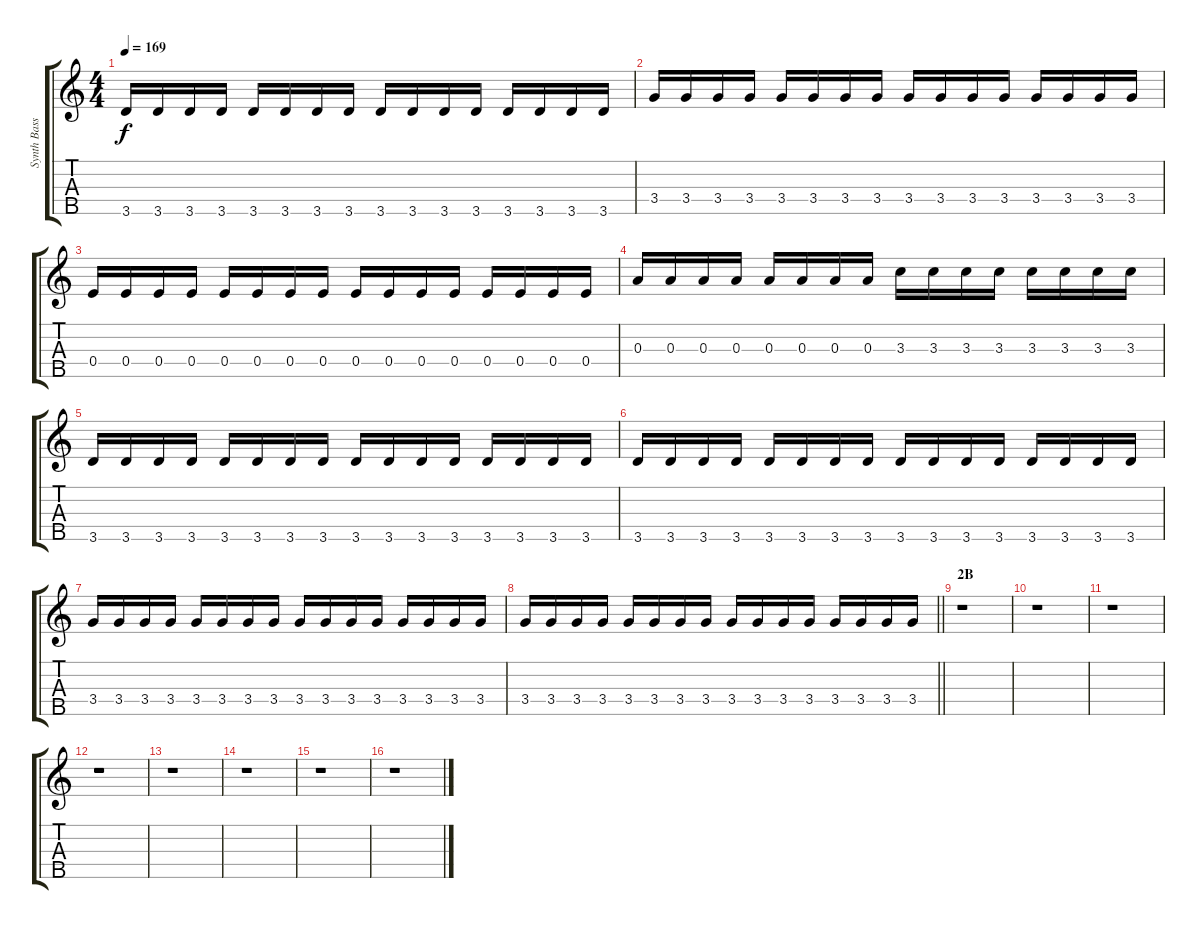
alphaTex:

\track ("Synth Bass" "Synth Bass") {instrument synthbass1}
\staff {score tabs}
\tuning (G3 D3 A2 E2 B1) {hide}
\ts (4 4)
\tempo 169
\clef g2
\ks c
3.5.16{ot 8vb dy f} 3.5.16{ot 8vb} 3.5.16{ot 8vb} 3.5.16{ot 8vb} 3.5.16{ot 8vb} 3.5.16{ot 8vb} 3.5.16{ot 8vb} 3.5.16{ot 8vb} 3.5.16{ot 8vb} 3.5.16{ot 8vb} 3.5.16{ot 8vb} 3.5.16{ot 8vb} 3.5.16{ot 8vb} 3.5.16{ot 8vb} 3.5.16{ot 8vb} 3.5.16{ot 8vb} |
3.4.16{ot 8vb} 3.4.16{ot 8vb} 3.4.16{ot 8vb} 3.4.16{ot 8vb} 3.4.16{ot 8vb} 3.4.16{ot 8vb} 3.4.16{ot 8vb} 3.4.16{ot 8vb} 3.4.16{ot 8vb} 3.4.16{ot 8vb} 3.4.16{ot 8vb} 3.4.16{ot 8vb} 3.4.16{ot 8vb} 3.4.16{ot 8vb} 3.4.16{ot 8vb} 3.4.16{ot 8vb} |
0.4.16{ot 8vb} 0.4.16{ot 8vb} 0.4.16{ot 8vb} 0.4.16{ot 8vb} 0.4.16{ot 8vb} 0.4.16{ot 8vb} 0.4.16{ot 8vb} 0.4.16{ot 8vb} 0.4.16{ot 8vb} 0.4.16{ot 8vb} 0.4.16{ot 8vb} 0.4.16{ot 8vb} 0.4.16{ot 8vb} 0.4.16{ot 8vb} 0.4.16{ot 8vb} 0.4.16{ot 8vb} |
0.3.16{ot 8vb} 0.3.16{ot 8vb} 0.3.16{ot 8vb} 0.3.16{ot 8vb} 0.3.16{ot 8vb} 0.3.16{ot 8vb} 0.3.16{ot 8vb} 0.3.16{ot 8vb} 3.3.16{ot 8vb} 3.3.16{ot 8vb} 3.3.16{ot 8vb} 3.3.16{ot 8vb} 3.3.16{ot 8vb} 3.3.16{ot 8vb} 3.3.16{ot 8vb} 3.3.16{ot 8vb} |
3.5.16{ot 8vb} 3.5.16{ot 8vb} 3.5.16{ot 8vb} 3.5.16{ot 8vb} 3.5.16{ot 8vb} 3.5.16{ot 8vb} 3.5.16{ot 8vb} 3.5.16{ot 8vb} 3.5.16{ot 8vb} 3.5.16{ot 8vb} 3.5.16{ot 8vb} 3.5.16{ot 8vb} 3.5.16{ot 8vb} 3.5.16{ot 8vb} 3.5.16{ot 8vb} 3.5.16{ot 8vb} |
3.5.16{ot 8vb} 3.5.16{ot 8vb} 3.5.16{ot 8vb} 3.5.16{ot 8vb} 3.5.16{ot 8vb} 3.5.16{ot 8vb} 3.5.16{ot 8vb} 3.5.16{ot 8vb} 3.5.16{ot 8vb} 3.5.16{ot 8vb} 3.5.16{ot 8vb} 3.5.16{ot 8vb} 3.5.16{ot 8vb} 3.5.16{ot 8vb} 3.5.16{ot 8vb} 3.5.16{ot 8vb} |
3.4.16{ot 8vb} 3.4.16{ot 8vb} 3.4.16{ot 8vb} 3.4.16{ot 8vb} 3.4.16{ot 8vb} 3.4.16{ot 8vb} 3.4.16{ot 8vb} 3.4.16{ot 8vb} 3.4.16{ot 8vb} 3.4.16{ot 8vb} 3.4.16{ot 8vb} 3.4.16{ot 8vb} 3.4.16{ot 8vb} 3.4.16{ot 8vb} 3.4.16{ot 8vb} 3.4.16{ot 8vb} |
\barLineRight lightlight
3.4.16{ot 8vb} 3.4.16{ot 8vb} 3.4.16{ot 8vb} 3.4.16{ot 8vb} 3.4.16{ot 8vb} 3.4.16{ot 8vb} 3.4.16{ot 8vb} 3.4.16{ot 8vb} 3.4.16{ot 8vb} 3.4.16{ot 8vb} 3.4.16{ot 8vb} 3.4.16{ot 8vb} 3.4.16{ot 8vb} 3.4.16{ot 8vb} 3.4.16{ot 8vb} 3.4.16{ot 8vb} |
\section ("" "2B")
r.1 |
r.1 |
r.1 |
r.1 |
r.1 |
r.1 |
r.1 |
r.1
